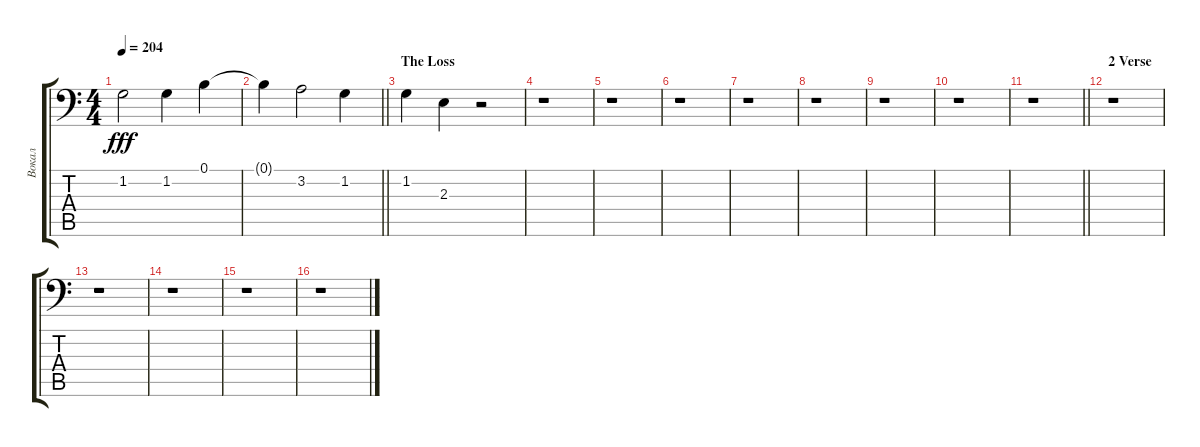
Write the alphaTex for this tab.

\track ("Вокал" "Вокал") {instrument pad3polysynth}
\staff {score tabs}
\tuning (B3 Gb3 D3 A2 E2 A1) {hide}
\ts (4 4)
\tempo 204
\clef f4
\ks c
1.2.2{dy fff} 1.2.4 0.1.4 |
\barLineRight lightlight
0.1{t}.4 3.2.2 1.2.4 |
\section ("" "The Loss")
1.2.4 2.3.4 r.2 |
r.1 |
r.1 |
r.1 |
r.1 |
r.1 |
r.1 |
r.1 |
\barLineRight lightlight
r.1 |
\section ("" "2 Verse ")
r.1 |
r.1 |
r.1 |
r.1 |
r.1
